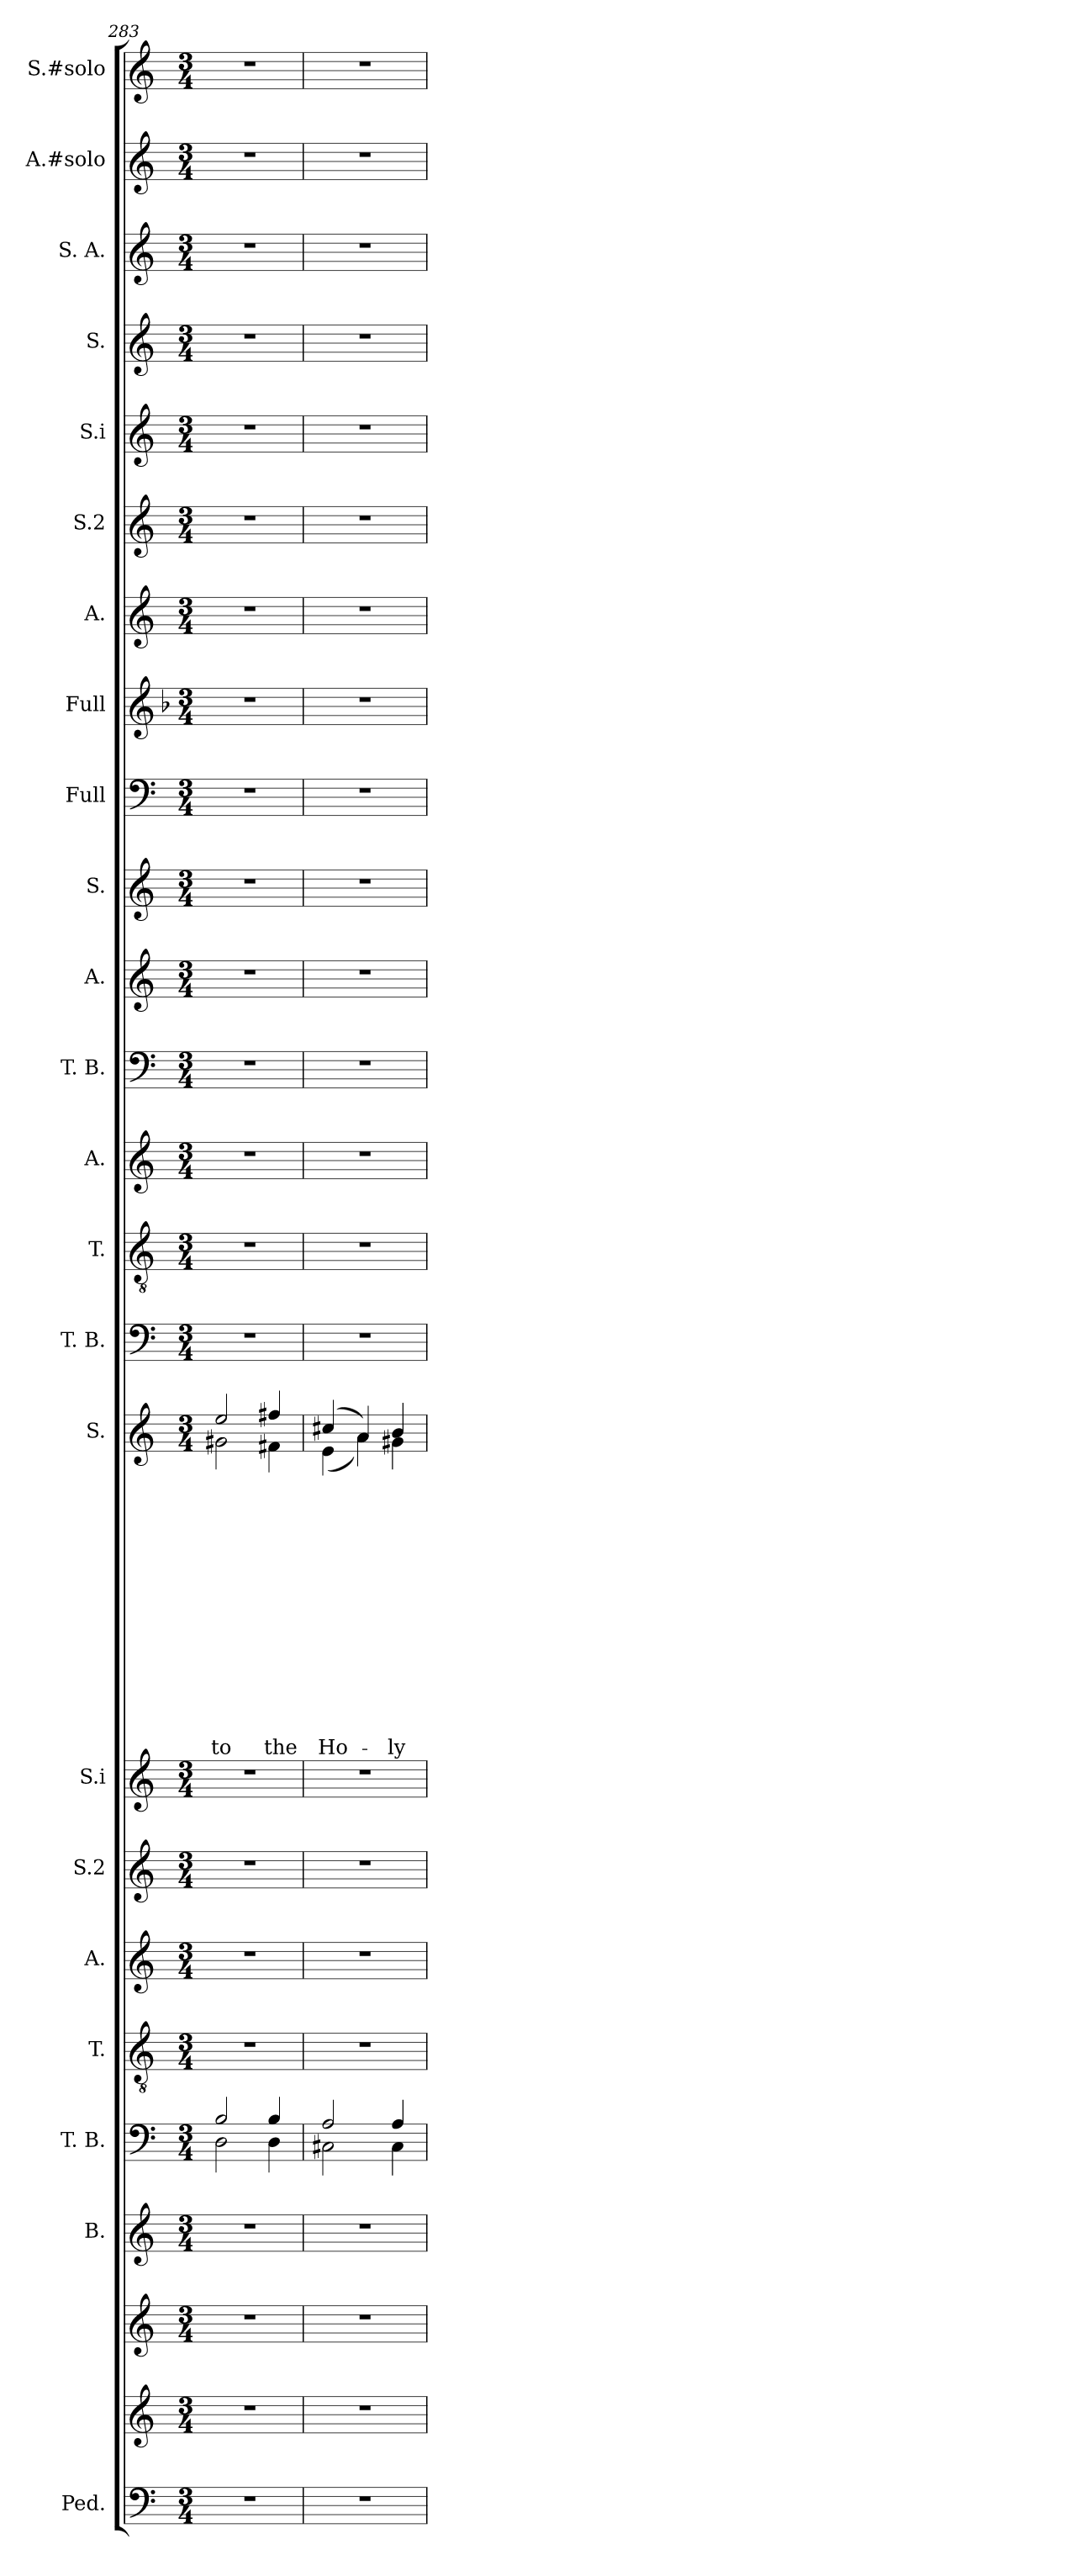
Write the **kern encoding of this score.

**kern	**kern	**kern	**kern	**kern	**kern	**kern	**kern	**kern	**kern	**text	**text	**text	**text	**text	**text	**text	**text	**text	**text	**text	**text	**text	**text	**kern	**kern	**kern	**kern	**kern	**kern	**kern	**kern	**kern	**kern	**kern	**kern	**kern	**kern	**kern
*part25	*part24	*part23	*part22	*part21	*part20	*part19	*part18	*part17	*part16	*part16	*part16	*part16	*part16	*part16	*part16	*part16	*part16	*part16	*part16	*part16	*part16	*part16	*part16	*part15	*part14	*part13	*part12	*part11	*part10	*part9	*part8	*part7	*part6	*part5	*part4	*part3	*part2	*part1
*staff25	*staff24	*staff23	*staff22	*staff21	*staff20	*staff19	*staff18	*staff17	*staff16	*staff16	*staff16	*staff16	*staff16	*staff16	*staff16	*staff16	*staff16	*staff16	*staff16	*staff16	*staff16	*staff16	*staff16	*staff15	*staff14	*staff13	*staff12	*staff11	*staff10	*staff9	*staff8	*staff7	*staff6	*staff5	*staff4	*staff3	*staff2	*staff1
*I"Ped.	*	*	*I"B.	*I"T. B.	*I"T.	*I"A.	*I"S.2	*I"S.i	*I"S.	*	*	*	*	*	*	*	*	*	*	*	*	*	*	*I"T. B.	*I"T.	*I"A.	*I"T. B.	*I"A.	*I"S.	*I"Full	*I"Full	*I"A.	*I"S.2	*I"S.i	*I"S.	*I"S. A.	*I"A.#solo	*I"S.#solo
*I'Ped.	*	*	*	*I'T. B.	*I'T.	*I'A.	*I'S.2	*I'S.i	*I'S.	*	*	*	*	*	*	*	*	*	*	*	*	*	*	*I'T. B.	*I'T.	*	*I'T. B.	*I'A.	*I'S.	*	*	*I'A.	*I'S.2	*I'S.i	*I'S.	*I'S. A.	*I'A.#solo	*I'S.#solo
*clefF4	*clefG2	*clefG2	*clefG2	*clefF4	*clefGv2	*clefG2	*clefG2	*clefG2	*clefG2	*	*	*	*	*	*	*	*	*	*	*	*	*	*	*clefF4	*clefGv2	*clefG2	*clefF4	*clefG2	*clefG2	*clefF4	*clefG2	*clefG2	*clefG2	*clefG2	*clefG2	*clefG2	*clefG2	*clefG2
*	*	*	*	*	*	*	*	*	*	*	*	*	*	*	*	*	*	*	*	*	*	*	*	*	*	*	*	*	*	*	*ITrd3c5	*	*	*	*	*	*	*
*k[]	*k[]	*k[]	*k[]	*k[]	*k[]	*k[]	*k[]	*k[]	*k[]	*	*	*	*	*	*	*	*	*	*	*	*	*	*	*k[]	*k[]	*k[]	*k[]	*k[]	*k[]	*k[]	*k[]	*k[]	*k[]	*k[]	*k[]	*k[]	*k[]	*k[]
*C:	*C:	*C:	*C:	*C:	*C:	*C:	*C:	*C:	*C:	*	*	*	*	*	*	*	*	*	*	*	*	*	*	*C:	*C:	*C:	*C:	*C:	*C:	*C:	*C:	*C:	*C:	*C:	*C:	*C:	*C:	*C:
*M3/4	*M3/4	*M3/4	*M3/4	*M3/4	*M3/4	*M3/4	*M3/4	*M3/4	*M3/4	*	*	*	*	*	*	*	*	*	*	*	*	*	*	*M3/4	*M3/4	*M3/4	*M3/4	*M3/4	*M3/4	*M3/4	*M3/4	*M3/4	*M3/4	*M3/4	*M3/4	*M3/4	*M3/4	*M3/4
=283	=283	=283	=283	=283	=283	=283	=283	=283	=283	=283	=283	=283	=283	=283	=283	=283	=283	=283	=283	=283	=283	=283	=283	=283	=283	=283	=283	=283	=283	=283	=283	=283	=283	=283	=283	=283	=283	=283
*	*	*	*	*^	*	*	*	*	*^	*	*	*	*	*	*	*	*	*	*	*	*	*	*	*	*	*	*	*	*	*	*	*	*	*	*	*	*	*
!	!	!	!	!	!	!	!	!	!	!	!	!	!	!	!	!	!	!	!	!	!	!	!	!	!LO:LY:b	!	!	!	!	!	!	!	!	!	!	!	!	!	!	!
2.r	2.r	2.r	2.r	2B/	2D\	2.r	2.r	2.r	2.r	2ee/	2g#X\	.	.	.	.	.	.	.	.	.	.	.	.	.	to	2.r	2.r	2.r	2.r	2.r	2.r	2.r	2.r	2.r	2.r	2.r	2.r	2.r	2.r	2.r
!	!	!	!	!	!	!	!	!	!	!	!	!	!	!	!	!	!	!	!	!	!	!	!	!	!LO:LY:b	!	!	!	!	!	!	!	!	!	!	!	!	!	!	!
.	.	.	.	4B/	4D\	.	.	.	.	4ff#X/	4f#X\	.	.	.	.	.	.	.	.	.	.	.	.	.	the	.	.	.	.	.	.	.	.	.	.	.	.	.	.	.
=284	=284	=284	=284	=284	=284	=284	=284	=284	=284	=284	=284	=284	=284	=284	=284	=284	=284	=284	=284	=284	=284	=284	=284	=284	=284	=284	=284	=284	=284	=284	=284	=284	=284	=284	=284	=284	=284	=284	=284	=284
!	!	!	!	!	!	!	!	!	!	!	!	!	!	!	!	!	!	!	!	!	!	!	!	!	!LO:LY:b	!	!	!	!	!	!	!	!	!	!	!	!	!	!	!
2.r	2.r	2.r	2.r	2A/	2C#X\	2.r	2.r	2.r	2.r	(>4cc#X/	(<4e\	.	.	.	.	.	.	.	.	.	.	.	.	.	Ho-	2.r	2.r	2.r	2.r	2.r	2.r	2.r	2.r	2.r	2.r	2.r	2.r	2.r	2.r	2.r
.	.	.	.	.	.	.	.	.	.	4a/)	4a\)	.	.	.	.	.	.	.	.	.	.	.	.	.	.	.	.	.	.	.	.	.	.	.	.	.	.	.	.	.
!	!	!	!	!	!	!	!	!	!	!	!	!	!	!	!	!	!	!	!	!	!	!	!	!	!LO:LY:b	!	!	!	!	!	!	!	!	!	!	!	!	!	!	!
.	.	.	.	4A/	4C#\	.	.	.	.	4b/	4g#X\	.	.	.	.	.	.	.	.	.	.	.	.	.	-ly	.	.	.	.	.	.	.	.	.	.	.	.	.	.	.
*	*	*	*	*v	*v	*	*	*	*	*v	*v	*	*	*	*	*	*	*	*	*	*	*	*	*	*	*	*	*	*	*	*	*	*	*	*	*	*	*	*	*
=	=	=	=	=	=	=	=	=	=	=	=	=	=	=	=	=	=	=	=	=	=	=	=	=	=	=	=	=	=	=	=	=	=	=	=	=	=	=
*-	*-	*-	*-	*-	*-	*-	*-	*-	*-	*-	*-	*-	*-	*-	*-	*-	*-	*-	*-	*-	*-	*-	*-	*-	*-	*-	*-	*-	*-	*-	*-	*-	*-	*-	*-	*-	*-	*-
